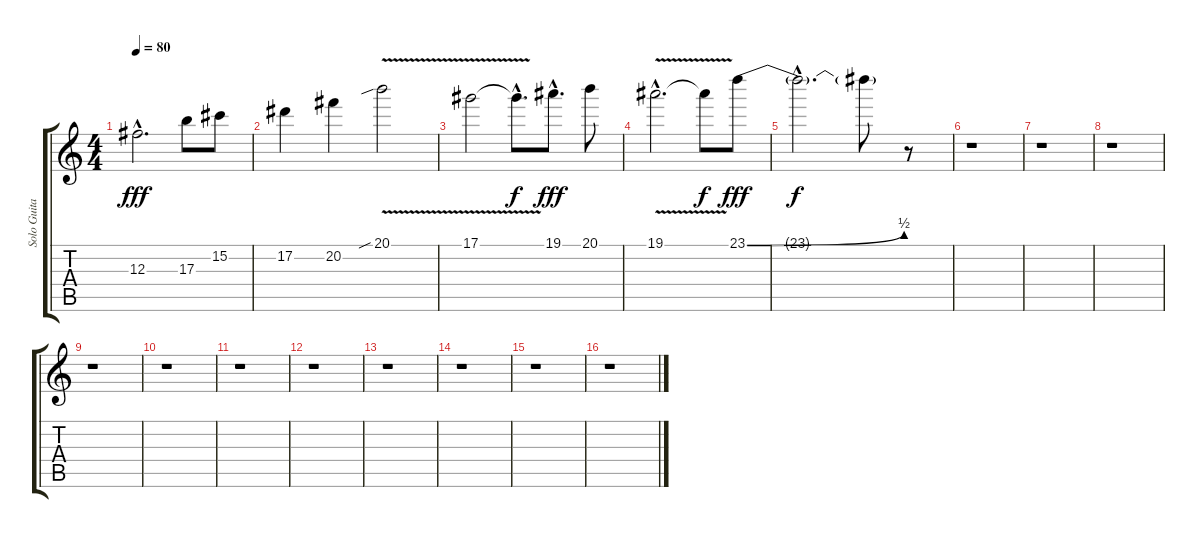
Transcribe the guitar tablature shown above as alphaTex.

\track ("Solo Guitar" "Solo Guita") {instrument distortionguitar}
\staff {score tabs}
\tuning (Eb4 Bb3 Gb3 Db3 Ab2 Eb2) {hide}
\ts (4 4)
\tempo 80
\clef g2
\ks c
12.3{hac}.2{d dy fff} 17.3.8 15.2.8 |
17.2.4 20.2.4 20.1{v sib}.2 |
17.1{v}.2 17.1{hac t}.8{d dy f} 19.1{hac}.8{d dy fff} 20.1.8 |
19.1{v hac}.2{d} 19.1{t}.8{dy f} 23.1{be (bend 0 0 60 2)}.8{dy fff} |
23.1{hac t}.2{d dy f} 23.1{t}.8 r.8 |
r.1 |
r.1 |
r.1 |
r.1 |
r.1 |
r.1 |
r.1 |
r.1 |
r.1 |
r.1 |
r.1
